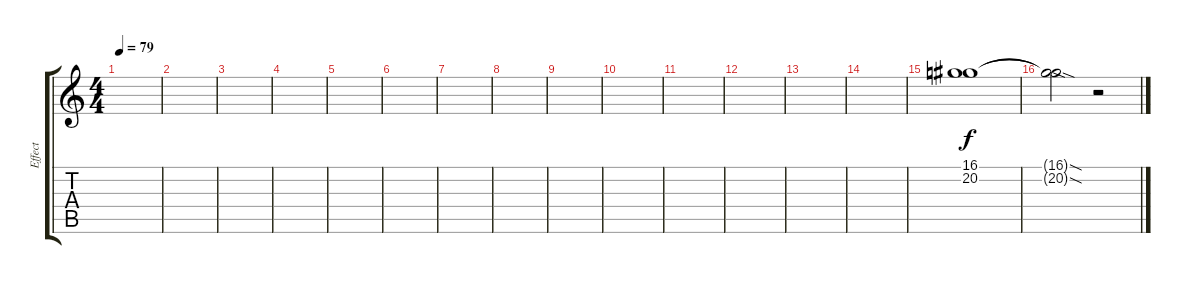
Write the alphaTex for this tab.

\track ("Effect" "Effect") {instrument lead2sawtooth}
\staff {score tabs}
\tuning (E4 B3 G3 D3 A2 E2) {hide}
\ts (4 4)
\tempo 79
\clef g2
\ks c
|
|
|
|
|
|
|
|
|
|
|
|
|
|
(16.1 20.2).1 |
(16.1{sod t} 20.2{sod t}).2{volume 0} r.2
